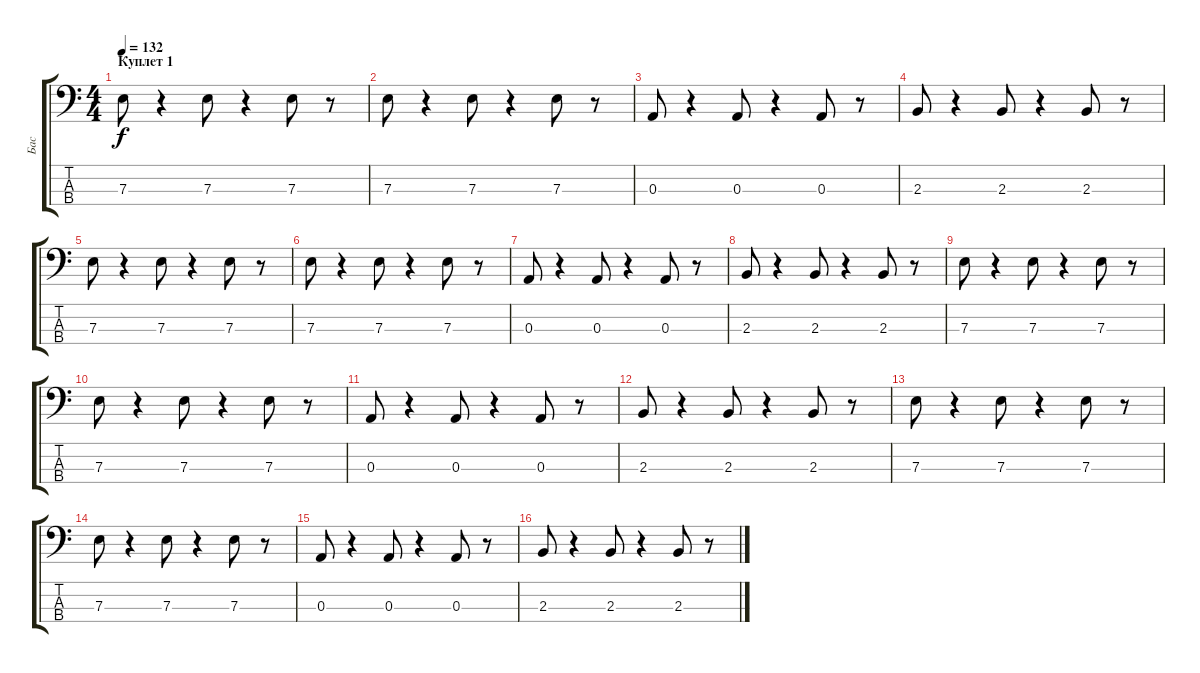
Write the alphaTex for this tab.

\track ("Бас" "Бас") {instrument electricbassfinger}
\staff {score tabs}
\tuning (G2 D2 A1 E1) {hide}
\ts (4 4)
\section ("" "Куплет 1")
\tempo 132
\clef f4
\ks c
7.3.8{dy f} r.4 7.3.8 r.4 7.3.8 r.8 |
7.3.8 r.4 7.3.8 r.4 7.3.8 r.8 |
0.3.8 r.4 0.3.8 r.4 0.3.8 r.8 |
2.3.8 r.4 2.3.8 r.4 2.3.8 r.8 |
7.3.8 r.4 7.3.8 r.4 7.3.8 r.8 |
7.3.8 r.4 7.3.8 r.4 7.3.8 r.8 |
0.3.8 r.4 0.3.8 r.4 0.3.8 r.8 |
2.3.8 r.4 2.3.8 r.4 2.3.8 r.8 |
7.3.8 r.4 7.3.8 r.4 7.3.8 r.8 |
7.3.8 r.4 7.3.8 r.4 7.3.8 r.8 |
0.3.8 r.4 0.3.8 r.4 0.3.8 r.8 |
2.3.8 r.4 2.3.8 r.4 2.3.8 r.8 |
7.3.8 r.4 7.3.8 r.4 7.3.8 r.8 |
7.3.8 r.4 7.3.8 r.4 7.3.8 r.8 |
0.3.8 r.4 0.3.8 r.4 0.3.8 r.8 |
2.3.8 r.4 2.3.8 r.4 2.3.8 r.8
